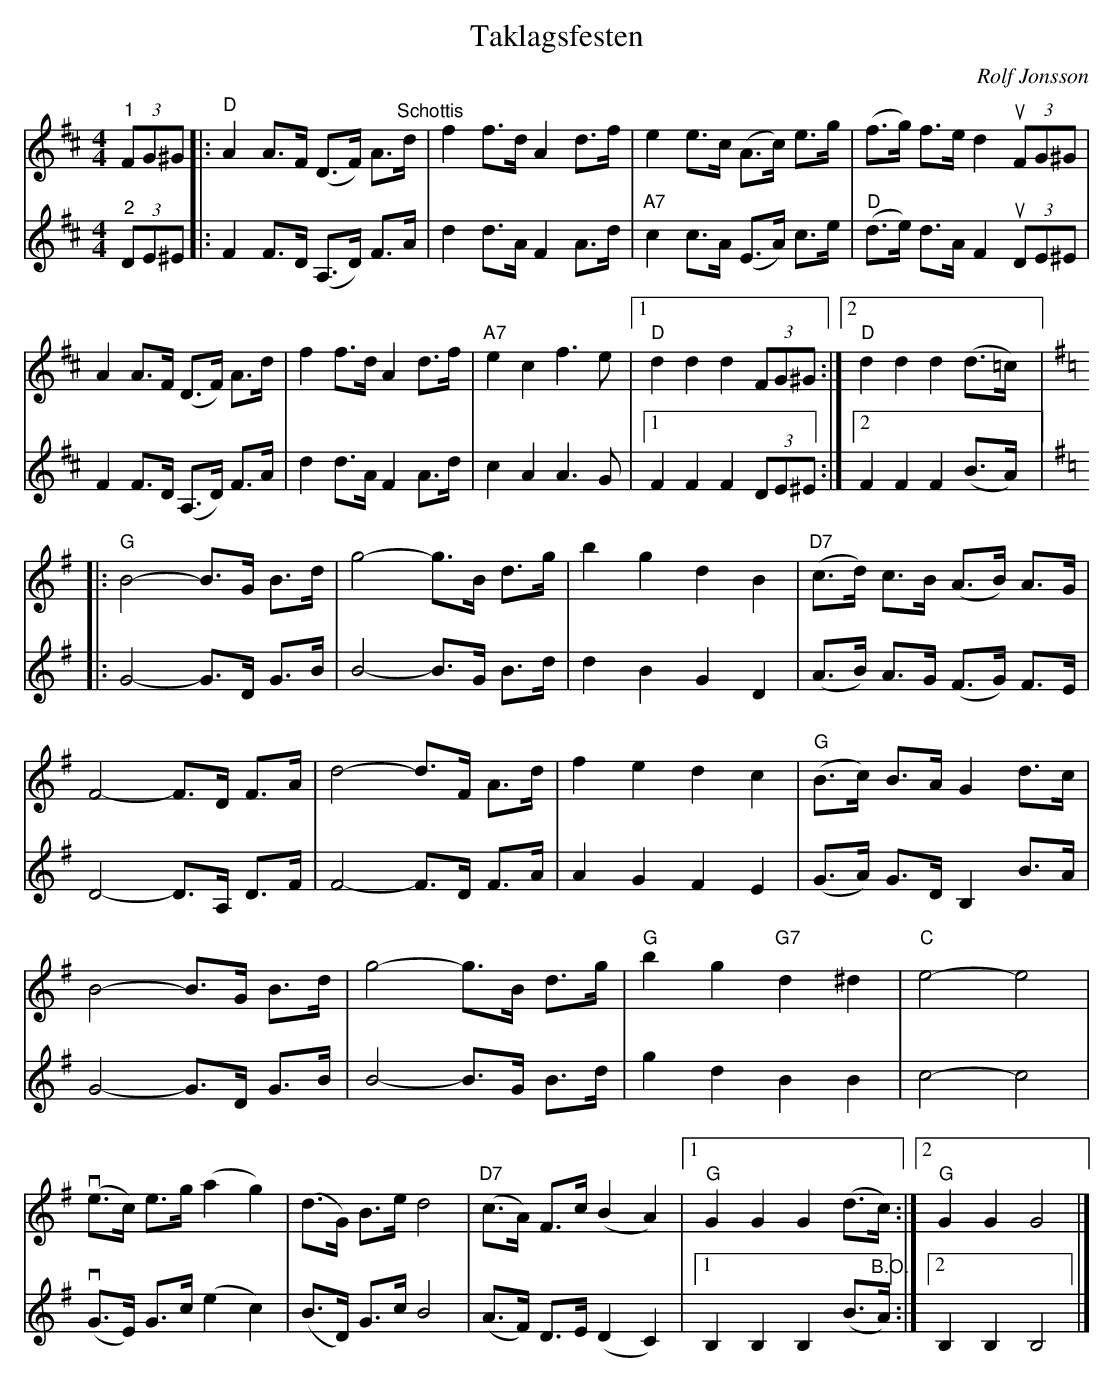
X:1
T:Taklagsfesten
C:Rolf Jonsson
L:1/8
M:4/4
K:D
V:1
"^1" (3FG^G |:"D" A2 A>F (D>F) A>"^Schottis"d | f2 f>d A2 d>f | e2 e>c (A>c) e>g | (f>g) f>e d2u (3FG^G |
A2 A>F (D>F) A>d | f2 f>d A2 d>f |"A7" e2 c2 f3 e |1 "D" d2 d2 d2 (3FG^G :|2"D" d2 d2 d2 (d>=c) |:
[K:G]"G" B4- B>G B>d | g4- g>B d>g | b2 g2 d2 B2 | "D7" (c>d) c>B (A>B) A>G |
F4- F>D F>A | d4- d>F A>d | f2 e2 d2 c2 |"G" (B>c) B>A G2 d>c |
B4- B>G B>d | g4- g>B d>g |"G" b2 g2"G7" d2 ^d2 |"C" e4- e4 |
v (e>c) e>g (a2 g2) | (d>G) B>e d4 |"D7" (c>A) F>c (B2 A2) |1"G" G2 G2 G2 (d>c) :|2"G" G2 G2 G4 |]
V:2
"^2" (3DE^E |: F2 F>D (A,>D) F>A | d2 d>A F2 A>d |"A7" c2 c>A (E>A) c>e | "D" (d>e) d>A F2u (3DE^E |
F2 F>D (A,>D) F>A | d2 d>A F2 A>d | c2 A2 A3 G |1 F2 F2 F2 (3DE^E :|2 F2 F2 F2 (B>A) |:
[K:G] G4- G>D G>B | B4- B>G B>d | d2 B2 G2 D2 | (A>B) A>G (F>G) F>E |
D4- D>A, D>F | F4- F>D F>A | A2 G2 F2 E2 | (G>A) G>D B,2 B>A |
G4- G>D G>B | B4- B>G B>d | g2 d2 B2 B2 | c4- c4 |
v (G>E) G>c (e2 c2) | (B>D) G>c B4 | (A>F) D>E (D2 C2) |1 B,2 B,2 B,2 (B>"^B.O."A) :|2 B,2 B,2 B,4 |]
